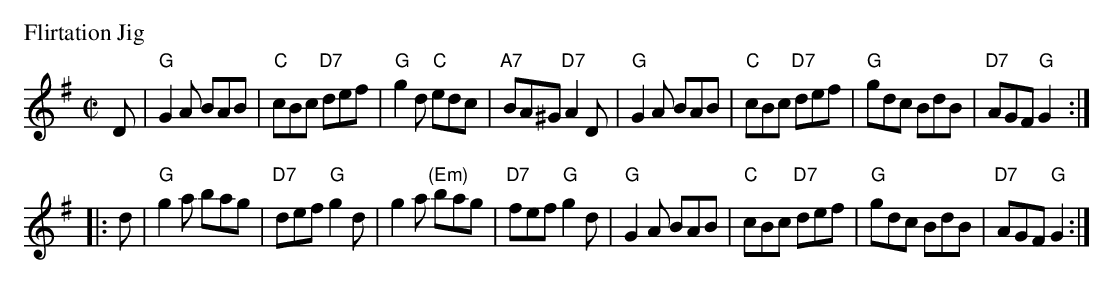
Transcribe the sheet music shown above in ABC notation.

X:1
M: C|
L: 1/8
P: Flirtation Jig
K: G
D \
| "G"G2A BAB | "C"cBc "D7"def | "G"g2d "C"edc | "A7"BA^G "D7"A2D \
| "G"G2A BAB | "C"cBc "D7"def | "G"gdc    BdB | "D7"AGF "G"G2 :|
|: d \
| "G"g2a bag | "D7"def "G"g2d |    g2a "(Em)"bag | "D7"fef "G"g2d \
| "G"G2A BAB | "C"cBc "D7"def | "G"gdc       BdB | "D7"AGF "G"G2 :|
